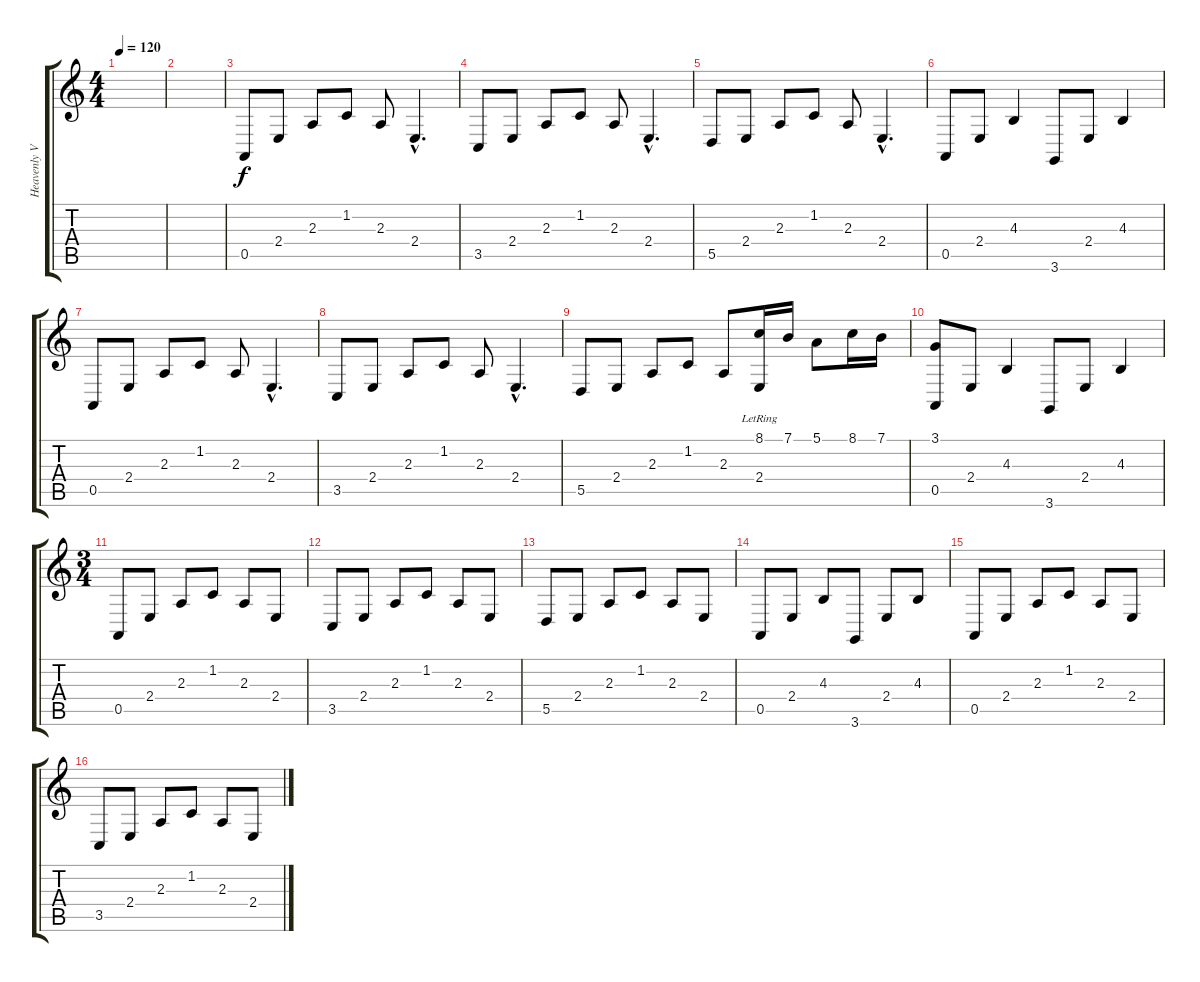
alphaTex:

\track ("Heavenly Voice" "Heavenly V") {instrument musicbox}
\staff {score tabs}
\tuning (E4 B3 G3 D3 A2 E2) {hide}
\ts (4 4)
\tempo 120
\clef g2
\ks c
|
|
0.5.8 2.4.8 2.3.8 1.2.8 2.3.8 2.4{hac}.4{d} |
3.5.8 2.4.8 2.3.8 1.2.8 2.3.8 2.4{hac}.4{d} |
5.5.8 2.4.8 2.3.8 1.2.8 2.3.8 2.4{hac}.4{d} |
0.5.8 2.4.8 4.3.4 3.6.8 2.4.8 4.3.4 |
0.5.8 2.4.8 2.3.8 1.2.8 2.3.8 2.4{hac}.4{d} |
3.5.8 2.4.8 2.3.8 1.2.8 2.3.8 2.4{hac}.4{d} |
5.5.8 2.4.8 2.3.8 1.2.8 2.3.8 (8.1 2.4{lr}).16 7.1.16 5.1.8 8.1.16 7.1.16 |
(3.1 0.5).8 2.4.8 4.3.4 3.6.8 2.4.8 4.3.4 |
\ts (3 4)
0.5.8 2.4.8 2.3.8 1.2.8 2.3.8 2.4.8 |
3.5.8 2.4.8 2.3.8 1.2.8 2.3.8 2.4.8 |
5.5.8 2.4.8 2.3.8 1.2.8 2.3.8 2.4.8 |
0.5.8 2.4.8 4.3.8 3.6.8 2.4.8 4.3.8 |
0.5.8 2.4.8 2.3.8 1.2.8 2.3.8 2.4.8 |
3.5.8 2.4.8 2.3.8 1.2.8 2.3.8 2.4.8
